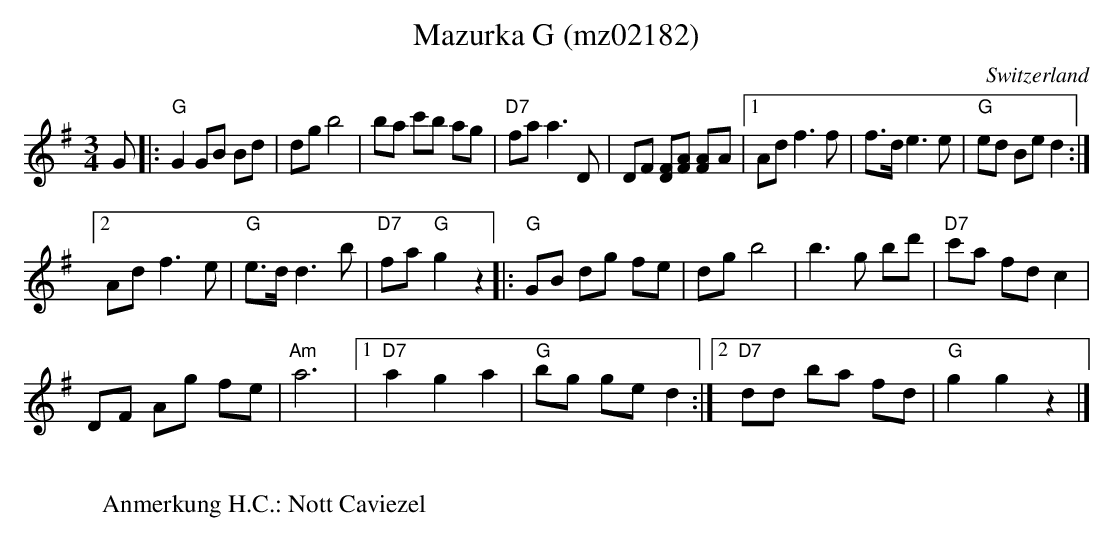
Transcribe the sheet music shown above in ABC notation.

X:1
T:Mazurka G (mz02182)
O:Switzerland
M:3/4
L:1/8
K:G major
G |: "G"G2GB Bd | dgb4 | ba c'b ag | "D7"faa3D | DF [DF][FA] [A2F][A] |1 Ad f3f |  f>d e3e | "G"ed Bed2 :|2
Ad f3e | "G"e>dd3b | "D7"fa"G"g2z2 |: "G"GB dg fe | dgb4 | b3g bd' | "D7"c'a fdc2 |
DF Ag fe | "Am"a6 |1 "D7"a2g2a2 | "G"bg ged2 :|2 "D7"dd ba fd | "G"g2g2z2 |]
W:
W:Anmerkung H.C.: Nott Caviezel
